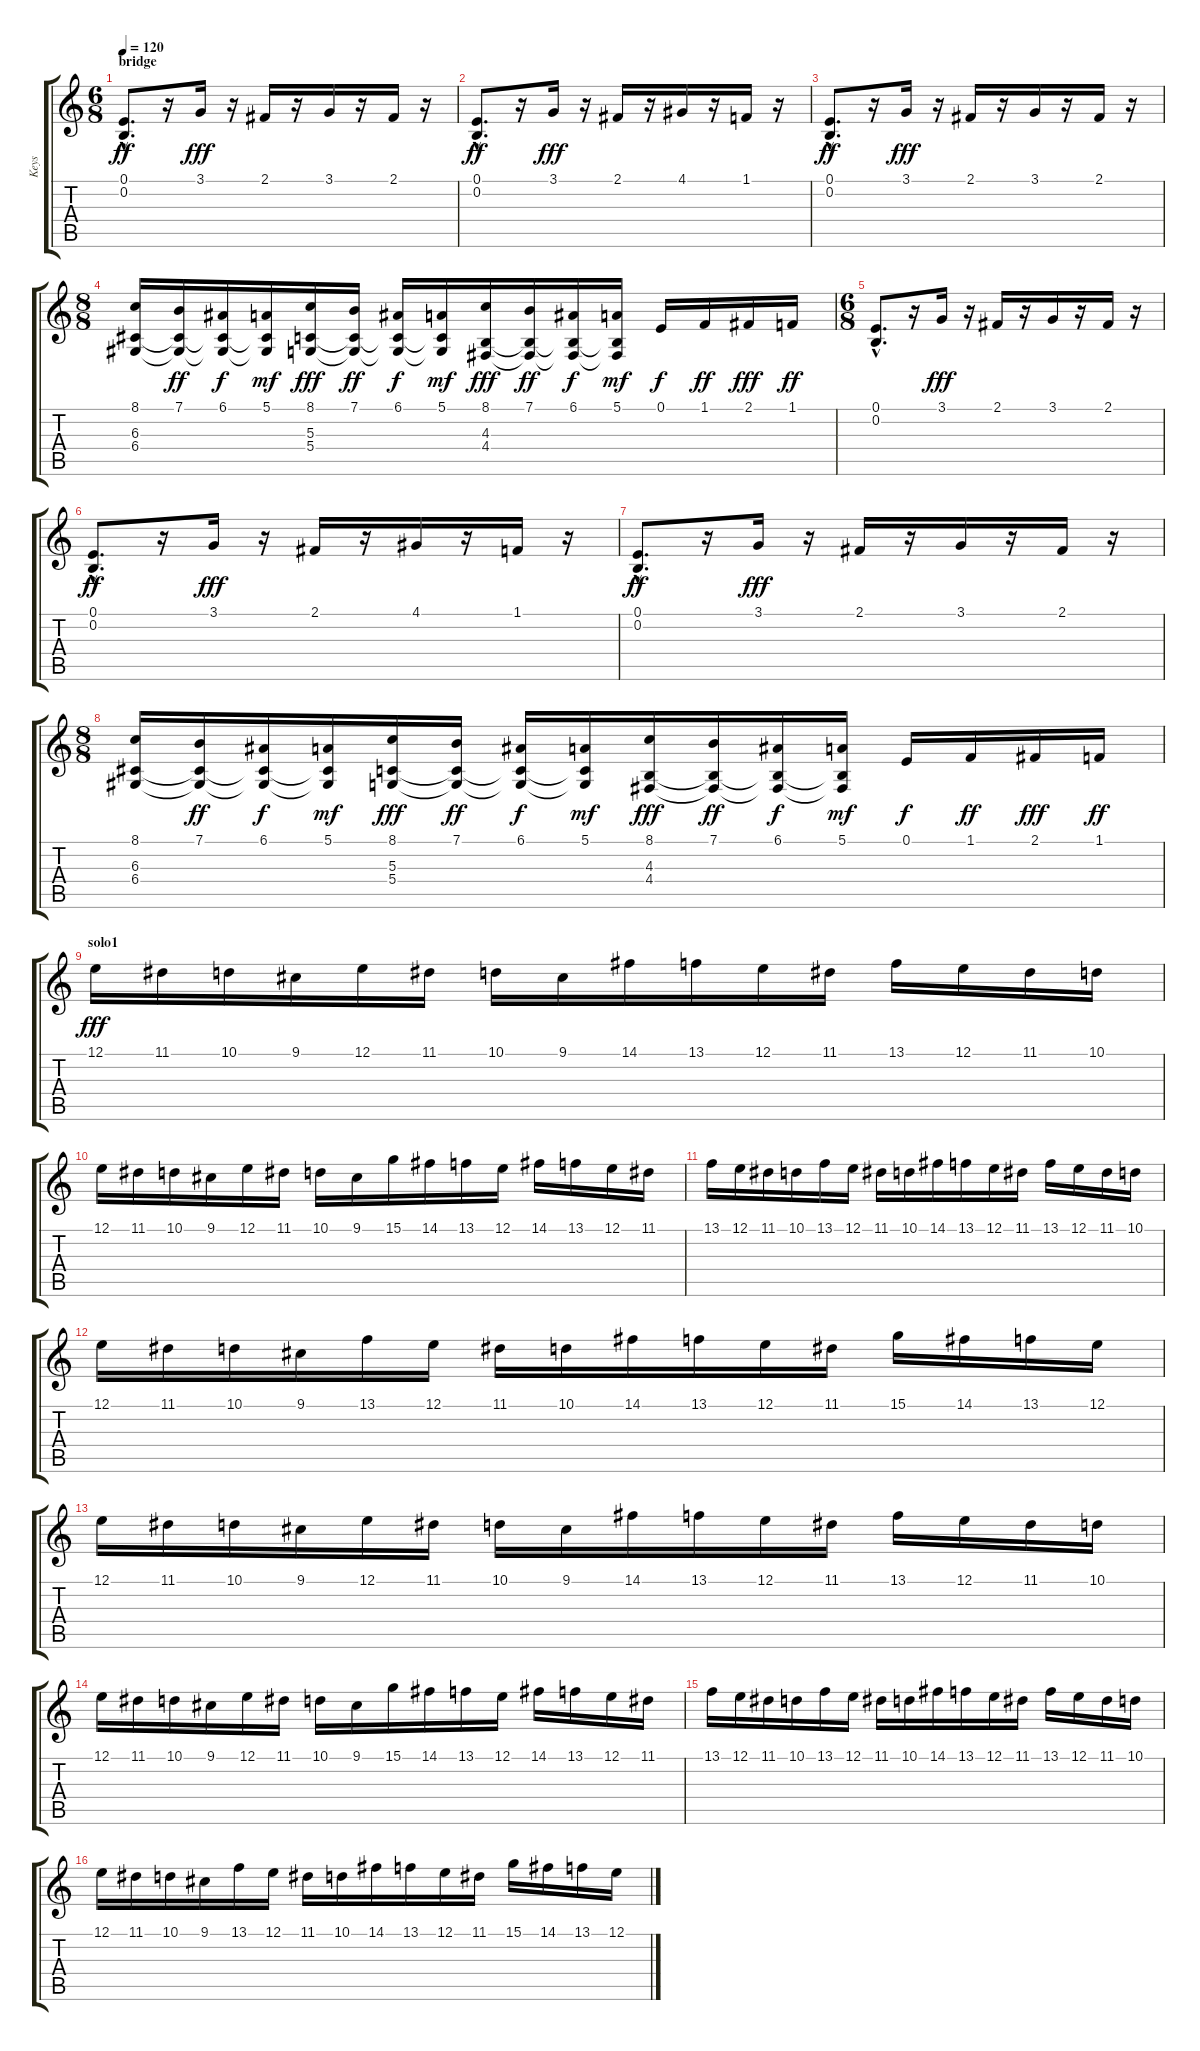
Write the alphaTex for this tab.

\track ("Keys" "Keys") {instrument churchorgan}
\staff {score tabs}
\tuning (E4 B3 G3 D3 A2 E2) {hide}
\ts (6 8)
\section ("" "bridge")
\tempo 120
\clef g2
\ks c
(0.1{hac} 0.2{hac}).8{d dy ff volume 12 instrument churchorgan} r.16 3.1.16{dy fff} r.16 2.1.16 r.16 3.1.16 r.16 2.1.16 r.16 |
(0.1{hac} 0.2{hac}).8{d dy ff volume 12 instrument churchorgan} r.16 3.1.16{dy fff} r.16 2.1.16 r.16 4.1.16 r.16 1.1.16 r.16 |
(0.1{hac} 0.2{hac}).8{d dy ff volume 12 instrument churchorgan} r.16 3.1.16{dy fff} r.16 2.1.16 r.16 3.1.16 r.16 2.1.16 r.16 |
\ts (8 8)
(8.1 6.3 6.4).16{instrument electricgrandpiano} (7.1 6.3{t} 6.4{t}).16{dy ff} (6.1 6.3{t} 6.4{t}).16{dy f} (5.1 6.3{t} 6.4{t}).16{dy mf} (8.1 5.3 5.4).16{dy fff} (7.1 5.3{t} 5.4{t}).16{dy ff} (6.1 5.3{t} 5.4{t}).16{dy f} (5.1 5.3{t} 5.4{t}).16{dy mf} (8.1 4.3 4.4).16{dy fff} (7.1 4.3{t} 4.4{t}).16{dy ff} (6.1 4.3{t} 4.4{t}).16{dy f} (5.1 4.3{t} 4.4{t}).16{dy mf} 0.1.16{dy f} 1.1.16{dy ff} 2.1.16{dy fff} 1.1.16{dy ff} |
\ts (6 8)
(0.1{hac} 0.2{hac}).8{d volume 12 instrument churchorgan} r.16 3.1.16{dy fff} r.16 2.1.16 r.16 3.1.16 r.16 2.1.16 r.16 |
(0.1{hac} 0.2{hac}).8{d dy ff volume 12 instrument churchorgan} r.16 3.1.16{dy fff} r.16 2.1.16 r.16 4.1.16 r.16 1.1.16 r.16 |
(0.1{hac} 0.2{hac}).8{d dy ff volume 12 instrument churchorgan} r.16 3.1.16{dy fff} r.16 2.1.16 r.16 3.1.16 r.16 2.1.16 r.16 |
\ts (8 8)
(8.1 6.3 6.4).16{instrument electricgrandpiano} (7.1 6.3{t} 6.4{t}).16{dy ff} (6.1 6.3{t} 6.4{t}).16{dy f} (5.1 6.3{t} 6.4{t}).16{dy mf} (8.1 5.3 5.4).16{dy fff} (7.1 5.3{t} 5.4{t}).16{dy ff} (6.1 5.3{t} 5.4{t}).16{dy f} (5.1 5.3{t} 5.4{t}).16{dy mf} (8.1 4.3 4.4).16{dy fff} (7.1 4.3{t} 4.4{t}).16{dy ff} (6.1 4.3{t} 4.4{t}).16{dy f} (5.1 4.3{t} 4.4{t}).16{dy mf} 0.1.16{dy f} 1.1.16{dy ff} 2.1.16{dy fff} 1.1.16{dy ff} |
\section ("" "solo1")
12.1.16{dy fff} 11.1.16 10.1.16 9.1.16 12.1.16 11.1.16 10.1.16 9.1.16 14.1.16 13.1.16 12.1.16 11.1.16 13.1.16 12.1.16 11.1.16 10.1.16 |
12.1.16 11.1.16 10.1.16 9.1.16 12.1.16 11.1.16 10.1.16 9.1.16 15.1.16 14.1.16 13.1.16 12.1.16 14.1.16 13.1.16 12.1.16 11.1.16 |
13.1.16 12.1.16 11.1.16 10.1.16 13.1.16 12.1.16 11.1.16 10.1.16 14.1.16 13.1.16 12.1.16 11.1.16 13.1.16 12.1.16 11.1.16 10.1.16 |
12.1.16 11.1.16 10.1.16 9.1.16 13.1.16 12.1.16 11.1.16 10.1.16 14.1.16 13.1.16 12.1.16 11.1.16 15.1.16 14.1.16 13.1.16 12.1.16 |
12.1.16 11.1.16 10.1.16 9.1.16 12.1.16 11.1.16 10.1.16 9.1.16 14.1.16 13.1.16 12.1.16 11.1.16 13.1.16 12.1.16 11.1.16 10.1.16 |
12.1.16 11.1.16 10.1.16 9.1.16 12.1.16 11.1.16 10.1.16 9.1.16 15.1.16 14.1.16 13.1.16 12.1.16 14.1.16 13.1.16 12.1.16 11.1.16 |
13.1.16 12.1.16 11.1.16 10.1.16 13.1.16 12.1.16 11.1.16 10.1.16 14.1.16 13.1.16 12.1.16 11.1.16 13.1.16 12.1.16 11.1.16 10.1.16 |
12.1.16 11.1.16 10.1.16 9.1.16 13.1.16 12.1.16 11.1.16 10.1.16 14.1.16 13.1.16 12.1.16 11.1.16 15.1.16 14.1.16 13.1.16 12.1.16
